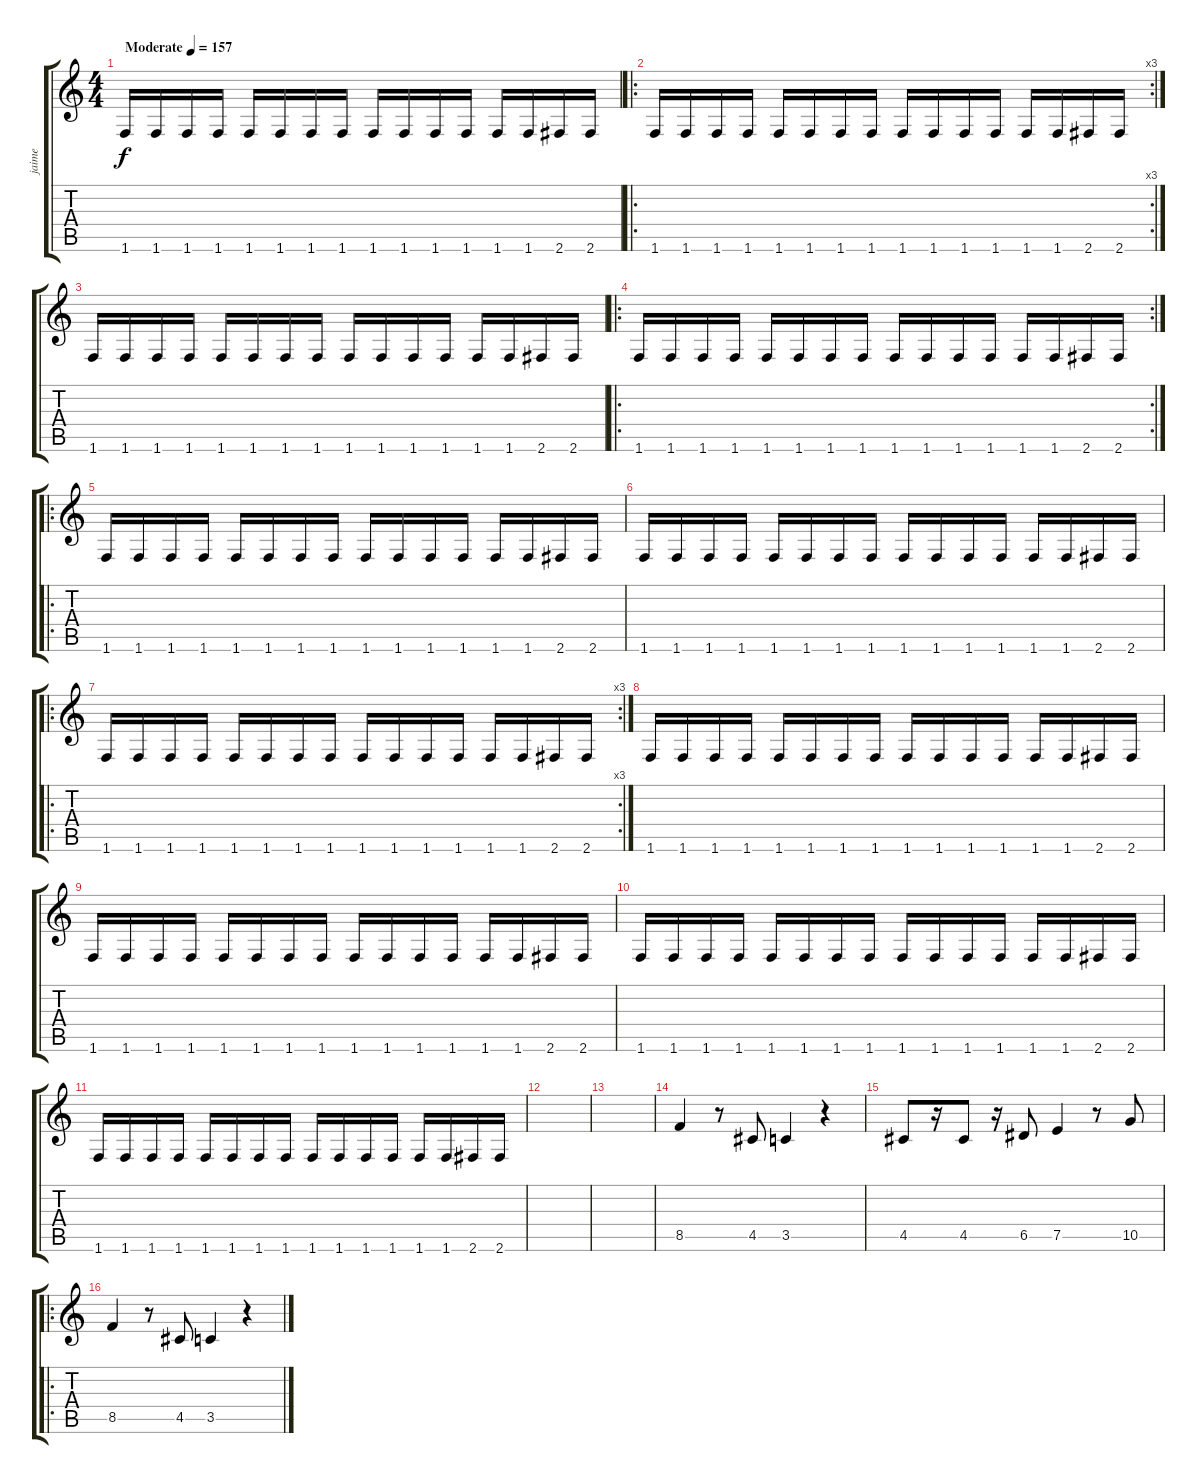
\track ("jaime" "jaime") {instrument distortionguitar}
\staff {score tabs}
\tuning (E4 B3 G3 D3 A2 E2) {hide}
\ts (4 4)
\tempo (157 "Moderate")
\clef g2
\ks c
1.6.16{dy f instrument distortionguitar} 1.6.16 1.6.16 1.6.16 1.6.16 1.6.16 1.6.16 1.6.16 1.6.16 1.6.16 1.6.16 1.6.16 1.6.16 1.6.16 2.6.16 2.6.16 |
\ro
\rc 3
1.6.16 1.6.16 1.6.16 1.6.16 1.6.16 1.6.16 1.6.16 1.6.16 1.6.16 1.6.16 1.6.16 1.6.16 1.6.16 1.6.16 2.6.16 2.6.16 |
1.6.16 1.6.16 1.6.16 1.6.16 1.6.16 1.6.16 1.6.16 1.6.16 1.6.16 1.6.16 1.6.16 1.6.16 1.6.16 1.6.16 2.6.16 2.6.16 |
\ro
\rc 2
1.6.16 1.6.16 1.6.16 1.6.16 1.6.16 1.6.16 1.6.16 1.6.16 1.6.16 1.6.16 1.6.16 1.6.16 1.6.16 1.6.16 2.6.16 2.6.16 |
\ro
1.6.16 1.6.16 1.6.16 1.6.16 1.6.16 1.6.16 1.6.16 1.6.16 1.6.16 1.6.16 1.6.16 1.6.16 1.6.16 1.6.16 2.6.16 2.6.16 |
1.6.16 1.6.16 1.6.16 1.6.16 1.6.16 1.6.16 1.6.16 1.6.16 1.6.16 1.6.16 1.6.16 1.6.16 1.6.16 1.6.16 2.6.16 2.6.16 |
\ro
\rc 3
1.6.16 1.6.16 1.6.16 1.6.16 1.6.16 1.6.16 1.6.16 1.6.16 1.6.16 1.6.16 1.6.16 1.6.16 1.6.16 1.6.16 2.6.16 2.6.16 |
1.6.16 1.6.16 1.6.16 1.6.16 1.6.16 1.6.16 1.6.16 1.6.16 1.6.16 1.6.16 1.6.16 1.6.16 1.6.16 1.6.16 2.6.16 2.6.16 |
1.6.16 1.6.16 1.6.16 1.6.16 1.6.16 1.6.16 1.6.16 1.6.16 1.6.16 1.6.16 1.6.16 1.6.16 1.6.16 1.6.16 2.6.16 2.6.16 |
1.6.16 1.6.16 1.6.16 1.6.16 1.6.16 1.6.16 1.6.16 1.6.16 1.6.16 1.6.16 1.6.16 1.6.16 1.6.16 1.6.16 2.6.16 2.6.16 |
1.6.16 1.6.16 1.6.16 1.6.16 1.6.16 1.6.16 1.6.16 1.6.16 1.6.16 1.6.16 1.6.16 1.6.16 1.6.16 1.6.16 2.6.16 2.6.16 |
|
|
8.5.4{volume 16} r.8 4.5.8 3.5.4 r.4 |
4.5.8 r.16 4.5.8 r.16 6.5.8 7.5.4 r.8 10.5.8 |
\ro
8.5.4{volume 16} r.8 4.5.8 3.5.4 r.4
